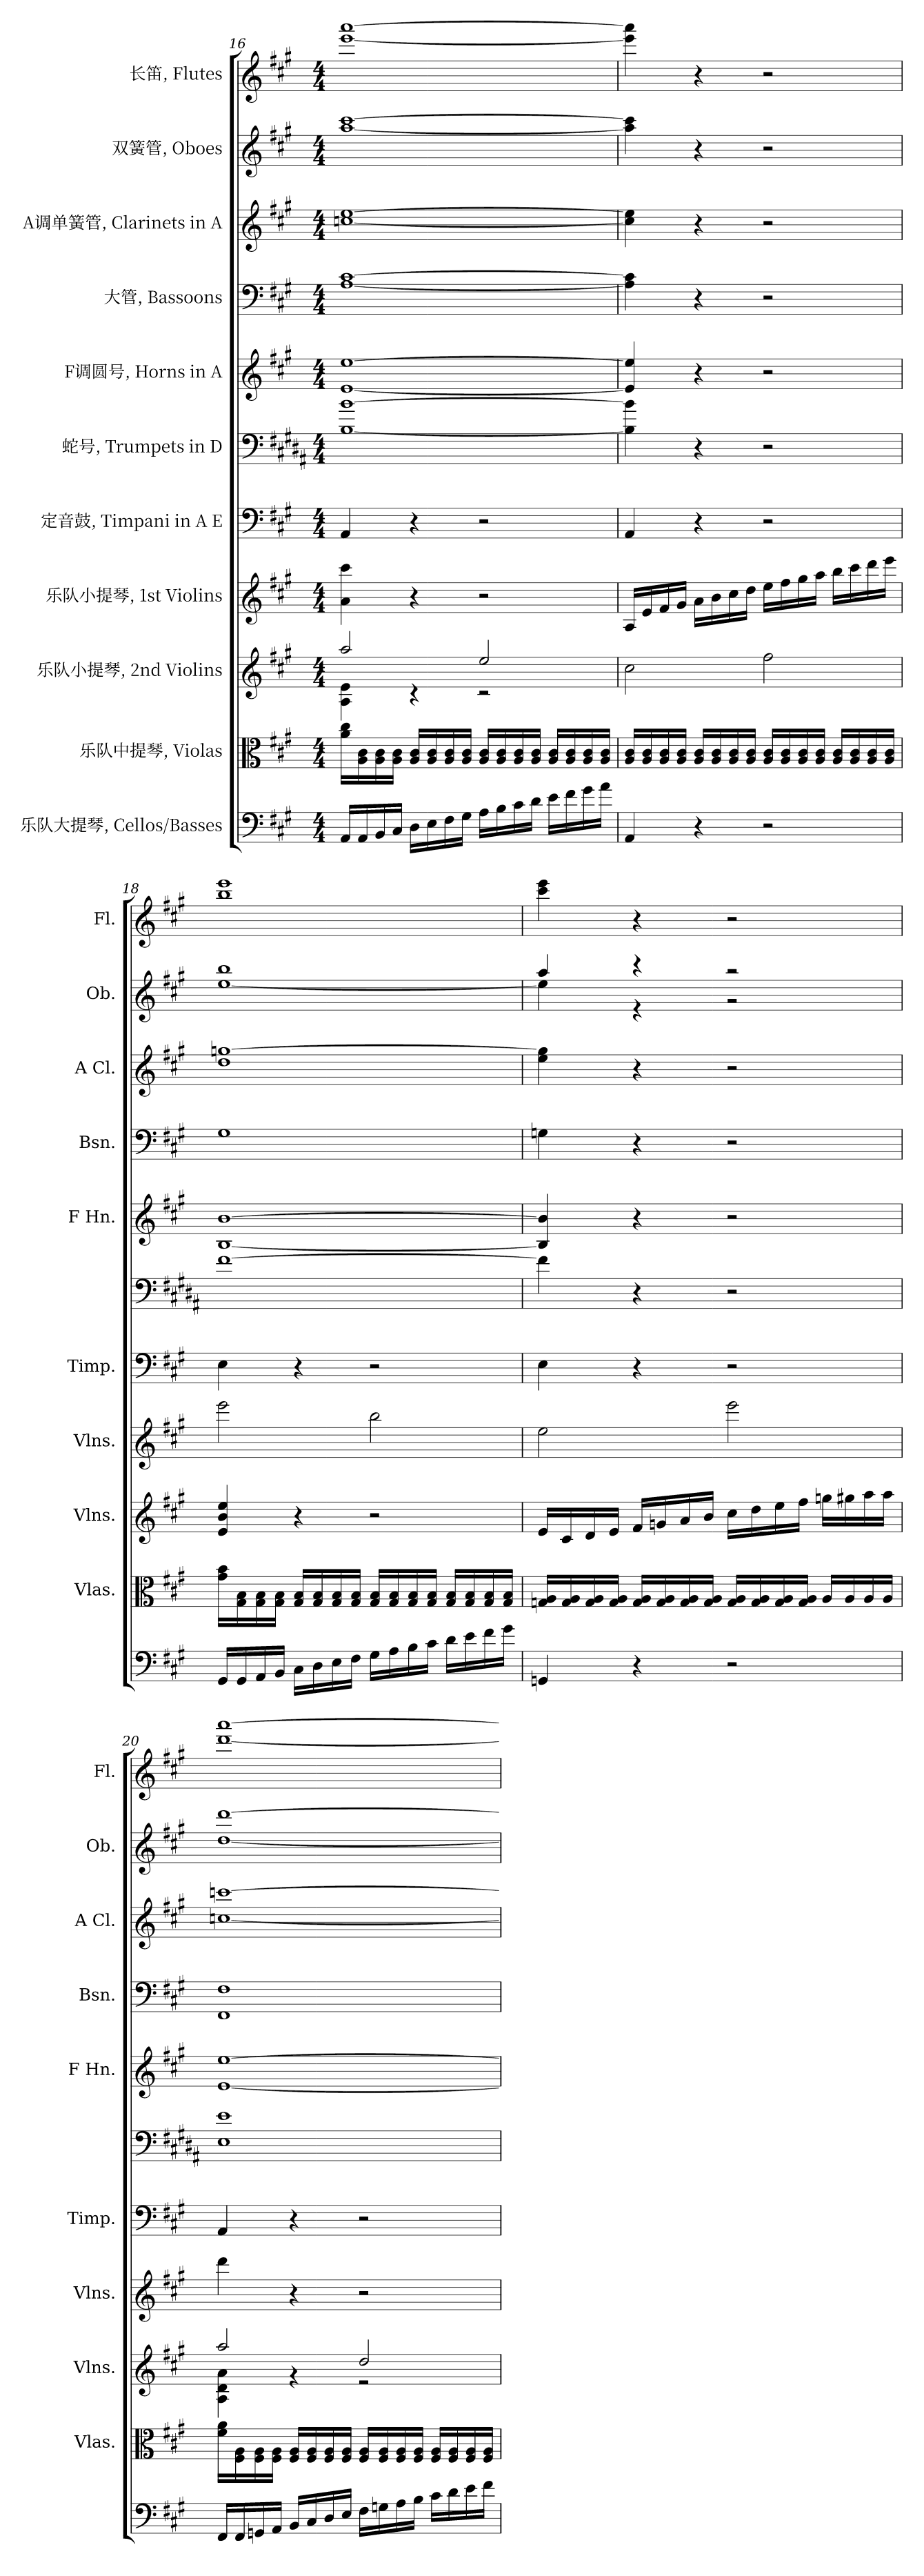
**kern	**kern	**kern	**kern	**kern	**kern	**kern	**kern	**kern	**kern	**kern
*part11	*part10	*part9	*part8	*part7	*part6	*part5	*part4	*part3	*part2	*part1
*staff11	*staff10	*staff9	*staff8	*staff7	*staff6	*staff5	*staff4	*staff3	*staff2	*staff1
*I"乐队大提琴, Cellos/Basses	*I"乐队中提琴, Violas	*I"乐队小提琴, 2nd Violins	*I"乐队小提琴, 1st Violins	*I"定音鼓, Timpani in A E	*I"蛇号, Trumpets in D	*I"F调圆号, Horns in A	*I"大管, Bassoons	*I"A调单簧管, Clarinets in A	*I"双簧管, Oboes	*I"长笛, Flutes
*	*I'Vlas.	*I'Vlns.	*I'Vlns.	*I'Timp.	*	*I'F Hn.	*I'Bsn.	*I'A Cl.	*I'Ob.	*I'Fl.
!!LO:PB:g=z
*clefF4	*clefC3	*clefG2	*clefG2	*clefF4	*clefF4	*clefG2	*clefF4	*clefG2	*clefG2	*clefG2
*	*	*	*	*	*ITrd1c2	*ITrd4c7	*	*ITrd2c3	*	*
*k[f#c#g#]	*k[f#c#g#]	*k[f#c#g#]	*k[f#c#g#]	*k[f#c#g#]	*k[f#c#g#]	*k[f#c#]	*k[f#c#g#]	*k[f#c#g#d#a#e#]	*k[f#c#g#]	*k[f#c#g#]
*M4/4	*M4/4	*M4/4	*M4/4	*M4/4	*M4/4	*M4/4	*M4/4	*M4/4	*M4/4	*M4/4
=16	=16	=16	=16	=16	=16	=16	=16	=16	=16	=16
*	*	*^	*	*	*	*	*	*	*	*
16AA/LL	16a\ 16cc#\LL	2aa/	4A\ 4e\	4a\ 4ccc#\	4AA/	[1A [1a	[1A [1a	[1A [1c#	[1an [1cc#	[1aa [1ccc#	[1eee [1aaa
16AA/	16A\ 16c#\	.	.	.	.	.	.	.	.	.	.
16BB/	16A\ 16c#\	.	.	.	.	.	.	.	.	.	.
16C#/JJ	16A\ 16c#\JJ	.	.	.	.	.	.	.	.	.	.
16D\LL	16A/ 16c#/LL	.	4r	4r	4r	.	.	.	.	.	.
16E\	16A/ 16c#/	.	.	.	.	.	.	.	.	.	.
16F#\	16A/ 16c#/	.	.	.	.	.	.	.	.	.	.
16G#\JJ	16A/ 16c#/JJ	.	.	.	.	.	.	.	.	.	.
16A\LL	16A/ 16c#/LL	2ee/	2r	2r	2r	.	.	.	.	.	.
16B\	16A/ 16c#/	.	.	.	.	.	.	.	.	.	.
16c#\	16A/ 16c#/	.	.	.	.	.	.	.	.	.	.
16d\JJ	16A/ 16c#/JJ	.	.	.	.	.	.	.	.	.	.
16e\LL	16A/ 16c#/LL	.	.	.	.	.	.	.	.	.	.
16f#\	16A/ 16c#/	.	.	.	.	.	.	.	.	.	.
16g#\	16A/ 16c#/	.	.	.	.	.	.	.	.	.	.
16a\JJ	16A/ 16c#/JJ	.	.	.	.	.	.	.	.	.	.
*	*	*v	*v	*	*	*	*	*	*	*	*
=17	=17	=17	=17	=17	=17	=17	=17	=17	=17	=17
4AA/	16A/ 16c#/LL	2cc#\	16A/LL	4AA/	4A\] 4a\]	4A/] 4a/]	4A\] 4c#\]	4a\] 4cc#\]	4aa\] 4ccc#\]	4eee\] 4aaa\]
.	16A/ 16c#/	.	16e/	.	.	.	.	.	.	.
.	16A/ 16c#/	.	16f#/	.	.	.	.	.	.	.
.	16A/ 16c#/JJ	.	16g#/JJ	.	.	.	.	.	.	.
4r	16A/ 16c#/LL	.	16a\LL	4r	4r	4r	4r	4r	4r	4r
.	16A/ 16c#/	.	16b\	.	.	.	.	.	.	.
.	16A/ 16c#/	.	16cc#\	.	.	.	.	.	.	.
.	16A/ 16c#/JJ	.	16dd\JJ	.	.	.	.	.	.	.
2r	16A/ 16c#/LL	2ff#\	16ee\LL	2r	2r	2r	2r	2r	2r	2r
.	16A/ 16c#/	.	16ff#\	.	.	.	.	.	.	.
.	16A/ 16c#/	.	16gg#\	.	.	.	.	.	.	.
.	16A/ 16c#/JJ	.	16aa\JJ	.	.	.	.	.	.	.
.	16A/ 16c#/LL	.	16bb\LL	.	.	.	.	.	.	.
.	16A/ 16c#/	.	16ccc#\	.	.	.	.	.	.	.
.	16A/ 16c#/	.	16ddd\	.	.	.	.	.	.	.
.	16A/ 16c#/JJ	.	16eee\JJ	.	.	.	.	.	.	.
!!LO:PB:g=z
=18	=18	=18	=18	=18	=18	=18	=18	=18	=18	=18
*	*	*	*	*	*	*	*	*^	*^	*
16GG#/LL	16g#\ 16b\LL	4e/ 4b/ 4ee/	2eee\	4E\	[1e	[1E [1e	1G#	[1een	1b	1bb	[1ee	1bb 1eee
16GG#/	16G#\ 16B\	.	.	.	.	.	.	.	.	.	.	.
16AA/	16G#\ 16B\	.	.	.	.	.	.	.	.	.	.	.
16BB/JJ	16G#\ 16B\JJ	.	.	.	.	.	.	.	.	.	.	.
16C#\LL	16G#/ 16B/LL	4r	.	4r	.	.	.	.	.	.	.	.
16D\	16G#/ 16B/	.	.	.	.	.	.	.	.	.	.	.
16E\	16G#/ 16B/	.	.	.	.	.	.	.	.	.	.	.
16F#\JJ	16G#/ 16B/JJ	.	.	.	.	.	.	.	.	.	.	.
16G#\LL	16G#/ 16B/LL	2r	2bb\	2r	.	.	.	.	.	.	.	.
16A\	16G#/ 16B/	.	.	.	.	.	.	.	.	.	.	.
16B\	16G#/ 16B/	.	.	.	.	.	.	.	.	.	.	.
16c#\JJ	16G#/ 16B/JJ	.	.	.	.	.	.	.	.	.	.	.
16d\LL	16G#/ 16B/LL	.	.	.	.	.	.	.	.	.	.	.
16e\	16G#/ 16B/	.	.	.	.	.	.	.	.	.	.	.
16f#\	16G#/ 16B/	.	.	.	.	.	.	.	.	.	.	.
16g#\JJ	16G#/ 16B/JJ	.	.	.	.	.	.	.	.	.	.	.
*	*	*	*	*	*	*	*	*v	*v	*	*	*
=19	=19	=19	=19	=19	=19	=19	=19	=19	=19	=19	=19
4GGn/	16Gn/ 16A/LL	16e/LL	2ee\	4E\	4e\]	4E/] 4e/]	4Gn\	4cc#\ 4ee\]	4aa/	4ee\]	4ccc#\ 4eee\
.	16G/ 16A/	16c#/	.	.	.	.	.	.	.	.	.
.	16G/ 16A/	16d/	.	.	.	.	.	.	.	.	.
.	16G/ 16A/JJ	16e/JJ	.	.	.	.	.	.	.	.	.
4r	16G/ 16A/LL	16f#/LL	.	4r	4r	4r	4r	4r	4r	4r	4r
.	16G/ 16A/	16gn/	.	.	.	.	.	.	.	.	.
.	16G/ 16A/	16a/	.	.	.	.	.	.	.	.	.
.	16G/ 16A/JJ	16b/JJ	.	.	.	.	.	.	.	.	.
2r	16G/ 16A/LL	16cc#\LL	2eee\	2r	2r	2r	2r	2r	2r	2r	2r
.	16G/ 16A/	16dd\	.	.	.	.	.	.	.	.	.
.	16G/ 16A/	16ee\	.	.	.	.	.	.	.	.	.
.	16G/ 16A/JJ	16ff#\JJ	.	.	.	.	.	.	.	.	.
.	16A/LL	16ggn\LL	.	.	.	.	.	.	.	.	.
.	16A/	16gg#X\	.	.	.	.	.	.	.	.	.
.	16A/	16aa\	.	.	.	.	.	.	.	.	.
.	16A/JJ	16aa\JJ	.	.	.	.	.	.	.	.	.
*	*	*	*	*	*	*	*	*	*v	*v	*
!!LO:PB:g=z
=20	=20	=20	=20	=20	=20	=20	=20	=20	=20	=20
*	*	*^	*	*	*	*	*	*	*	*
16FF#/LL	16f#\ 16a\LL	2aa/	4A\ 4d\ 4a\	4ddd\	4AA/	1D 1d	[1A [1a	1FF# 1F#	[1an [1aan	[1dd [1ddd	[1ddd [1aaa
16FF#/	16F#\ 16A\	.	.	.	.	.	.	.	.	.	.
16GGn/	16F#\ 16A\	.	.	.	.	.	.	.	.	.	.
16AA/JJ	16F#\ 16A\JJ	.	.	.	.	.	.	.	.	.	.
16BB/LL	16F#/ 16A/LL	.	4r	4r	4r	.	.	.	.	.	.
16C#/	16F#/ 16A/	.	.	.	.	.	.	.	.	.	.
16D/	16F#/ 16A/	.	.	.	.	.	.	.	.	.	.
16E/JJ	16F#/ 16A/JJ	.	.	.	.	.	.	.	.	.	.
16F#\LL	16F#/ 16A/LL	2dd/	2r	2r	2r	.	.	.	.	.	.
16Gn\	16F#/ 16A/	.	.	.	.	.	.	.	.	.	.
16A\	16F#/ 16A/	.	.	.	.	.	.	.	.	.	.
16B\JJ	16F#/ 16A/JJ	.	.	.	.	.	.	.	.	.	.
16c#\LL	16F#/ 16A/LL	.	.	.	.	.	.	.	.	.	.
16d\	16F#/ 16A/	.	.	.	.	.	.	.	.	.	.
16e\	16F#/ 16A/	.	.	.	.	.	.	.	.	.	.
16f#\JJ	16F#/ 16A/JJ	.	.	.	.	.	.	.	.	.	.
*	*	*v	*v	*	*	*	*	*	*	*	*
=	=	=	=	=	=	=	=	=	=	=
*-	*-	*-	*-	*-	*-	*-	*-	*-	*-	*-
